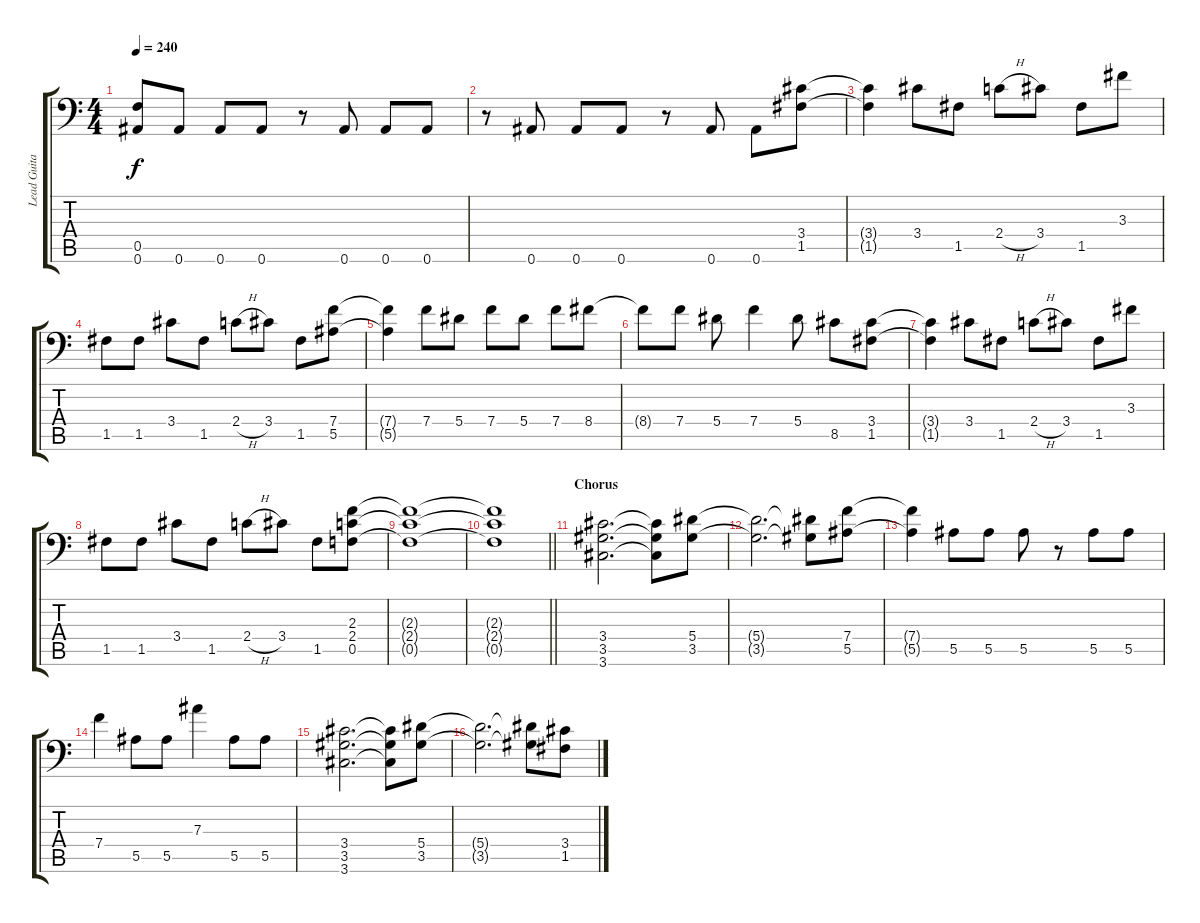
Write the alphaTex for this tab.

\track ("Lead Guitar" "Lead Guita") {instrument distortionguitar}
\staff {score tabs}
\tuning (C4 G3 Eb3 Bb2 F2 Bb1) {hide}
\ts (4 4)
\tempo 240
\clef f4
\ks c
(0.5{t} 0.6{t}).8{dy f} 0.6.8 0.6.8 0.6.8 r.8 0.6.8 0.6.8 0.6.8 |
r.8 0.6.8 0.6.8 0.6.8 r.8 0.6.8 0.6.8 (3.4 1.5).8 |
(3.4{t} 1.5{t}).4 3.4.8 1.5.8 2.4{h}.8 3.4.8 1.5.8 3.3.8 |
1.5.8 1.5.8 3.4.8 1.5.8 2.4{h}.8 3.4.8 1.5.8 (7.4 5.5).8 |
(7.4{t} 5.5{t}).4 7.4.8 5.4.8 7.4.8 5.4.8 7.4.8 8.4.8 |
8.4{t}.8 7.4.8 5.4.8 7.4.4 5.4.8 8.5.8 (3.4 1.5).8 |
(3.4{t} 1.5{t}).4 3.4.8 1.5.8 2.4{h}.8 3.4.8 1.5.8 3.3.8 |
1.5.8 1.5.8 3.4.8 1.5.8 2.4{h}.8 3.4.8 1.5.8 (2.3 2.4 0.5).8 |
(2.3{t} 2.4{t} 0.5{t}).1 |
\barLineRight lightlight
(2.3{t} 2.4{t} 0.5{t}).1 |
\section ("" "Chorus")
(3.4 3.5 3.6).2{d} (3.4{t} 3.5{t} 3.6{t}).8 (5.4 3.5).8 |
(5.4{t} 3.5{t}).2{d} (5.4{t} 3.5{t}).8 (7.4 5.5).8 |
(7.4{t} 5.5{t}).4 5.5.8 5.5.8 5.5.8 r.8 5.5.8 5.5.8 |
7.4.4 5.5.8 5.5.8 7.3.4 5.5.8 5.5.8 |
(3.4 3.5 3.6).2{d} (3.4{t} 3.5{t} 3.6{t}).8 (5.4 3.5).8 |
(5.4{t} 3.5{t}).2{d} (5.4{t} 3.5{t}).8 (3.4 1.5).8
